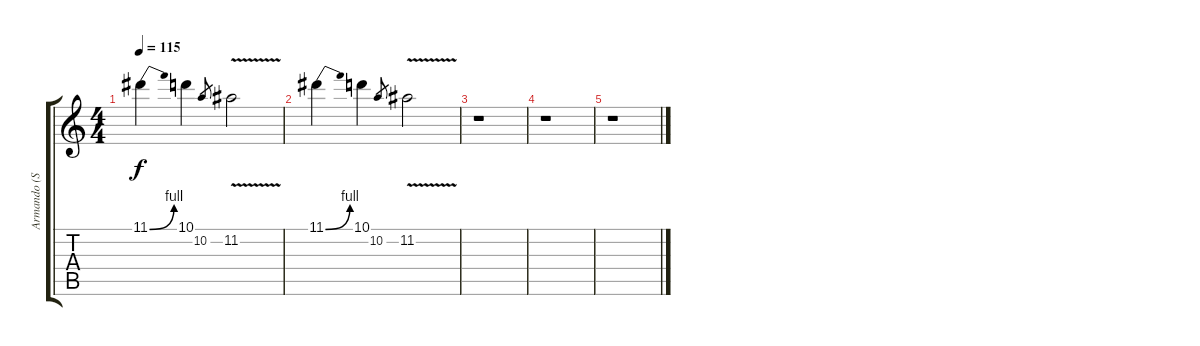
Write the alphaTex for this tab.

\track ("Armando (Solos)" "Armando (S") {instrument overdrivenguitar}
\staff {score tabs}
\tuning (E4 B3 G3 D3 A2 E2) {hide}
\ts (4 4)
\tempo 115
\clef g2
\ks c
11.1{be (bend 0 0 60 4)}.4{dy f} 10.1.4 10.2.8{gr} 11.2{v}.2 |
11.1{be (bend 0 0 60 4)}.4 10.1.4 10.2.8{gr} 11.2{v}.2 |
r.1 |
r.1 |
r.1
